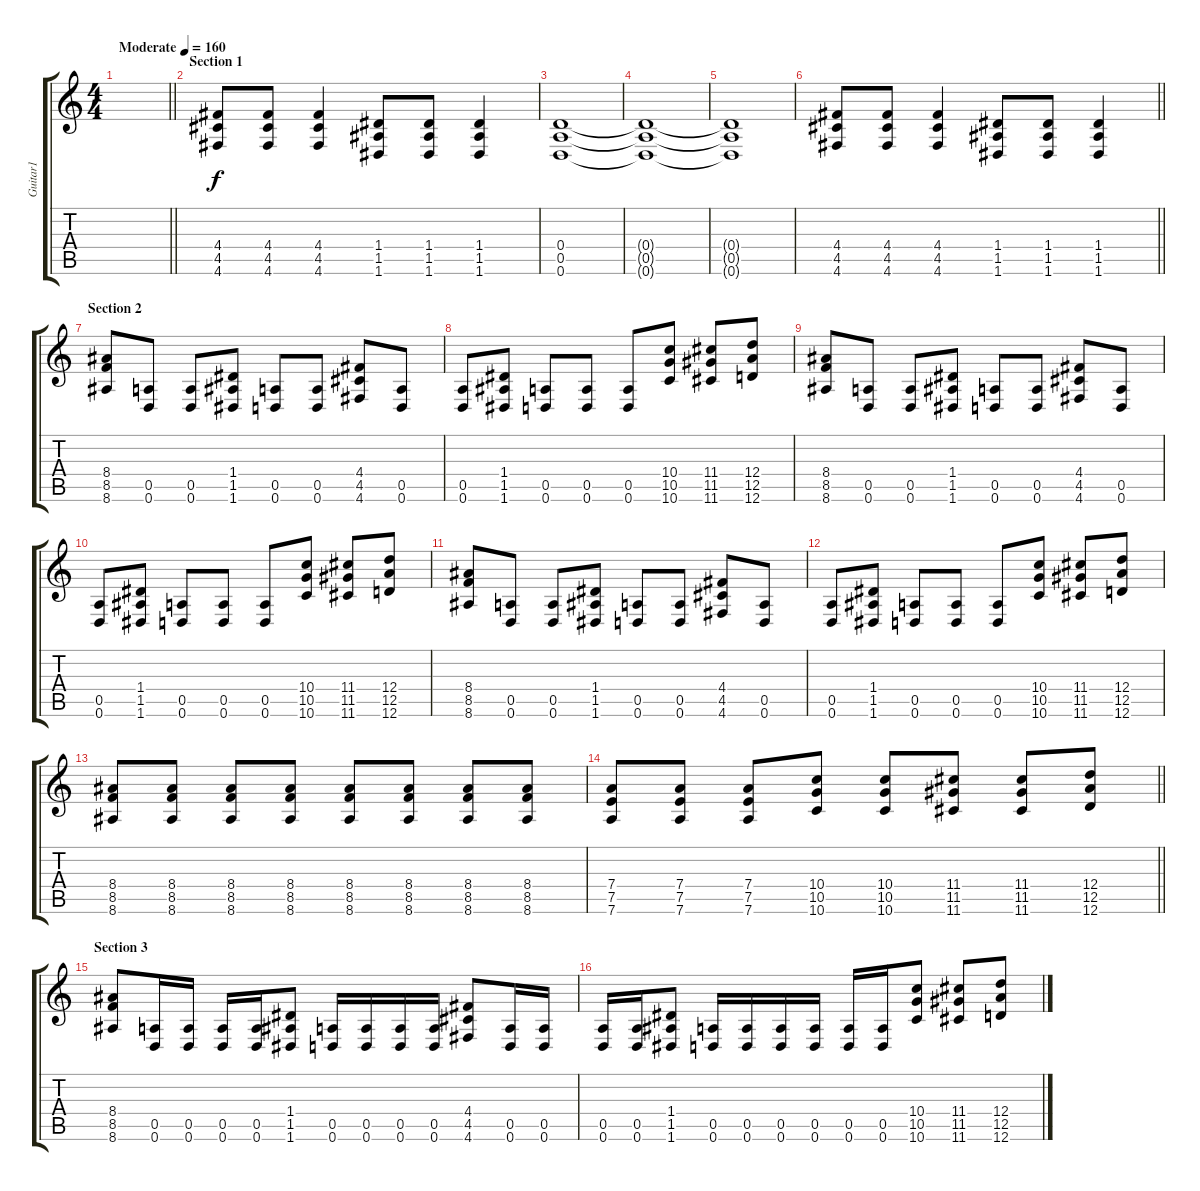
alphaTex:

\track ("Guitar1" "Guitar1") {instrument distortionguitar}
\staff {score tabs}
\tuning (E4 B3 G3 D3 A2 D2) {hide}
\ts (4 4)
\tempo (160 "Moderate")
\clef g2
\barLineRight lightlight
\ks c
|
\section ("" "Section 1")
(4.4 4.5 4.6).8 (4.4 4.5 4.6).8 (4.4 4.5 4.6).4 (1.4 1.5 1.6).8 (1.4 1.5 1.6).8 (1.4 1.5 1.6).4 |
(0.4 0.5 0.6).1 |
(0.4{t} 0.5{t} 0.6{t}).1 |
(0.4{t} 0.5{t} 0.6{t}).1 |
\barLineRight lightlight
(4.4 4.5 4.6).8 (4.4 4.5 4.6).8 (4.4 4.5 4.6).4 (1.4 1.5 1.6).8 (1.4 1.5 1.6).8 (1.4 1.5 1.6).4 |
\section ("" "Section 2")
(8.4 8.5 8.6).8 (0.5 0.6).8 (0.5 0.6).8 (1.4 1.5 1.6).8 (0.5 0.6).8 (0.5 0.6).8 (4.4 4.5 4.6).8 (0.5 0.6).8 |
(0.5 0.6).8 (1.4 1.5 1.6).8 (0.5 0.6).8 (0.5 0.6).8 (0.5 0.6).8 (10.4 10.5 10.6).8 (11.4 11.5 11.6).8 (12.4 12.5 12.6).8 |
(8.4 8.5 8.6).8 (0.5 0.6).8 (0.5 0.6).8 (1.4 1.5 1.6).8 (0.5 0.6).8 (0.5 0.6).8 (4.4 4.5 4.6).8 (0.5 0.6).8 |
(0.5 0.6).8 (1.4 1.5 1.6).8 (0.5 0.6).8 (0.5 0.6).8 (0.5 0.6).8 (10.4 10.5 10.6).8 (11.4 11.5 11.6).8 (12.4 12.5 12.6).8 |
(8.4 8.5 8.6).8 (0.5 0.6).8 (0.5 0.6).8 (1.4 1.5 1.6).8 (0.5 0.6).8 (0.5 0.6).8 (4.4 4.5 4.6).8 (0.5 0.6).8 |
(0.5 0.6).8 (1.4 1.5 1.6).8 (0.5 0.6).8 (0.5 0.6).8 (0.5 0.6).8 (10.4 10.5 10.6).8 (11.4 11.5 11.6).8 (12.4 12.5 12.6).8 |
(8.4 8.5 8.6).8 (8.4 8.5 8.6).8 (8.4 8.5 8.6).8 (8.4 8.5 8.6).8 (8.4 8.5 8.6).8 (8.4 8.5 8.6).8 (8.4 8.5 8.6).8 (8.4 8.5 8.6).8 |
\barLineRight lightlight
(7.4 7.5 7.6).8 (7.4 7.5 7.6).8 (7.4 7.5 7.6).8 (10.4 10.5 10.6).8 (10.4 10.5 10.6).8 (11.4 11.5 11.6).8 (11.4 11.5 11.6).8 (12.4 12.5 12.6).8 |
\section ("" "Section 3")
(8.4 8.5 8.6).8 (0.5 0.6).16 (0.5 0.6).16 (0.5 0.6).16 (0.5 0.6).16 (1.4 1.5 1.6).8 (0.5 0.6).16 (0.5 0.6).16 (0.5 0.6).16 (0.5 0.6).16 (4.4 4.5 4.6).8 (0.5 0.6).16 (0.5 0.6).16 |
(0.5 0.6).16 (0.5 0.6).16 (1.4 1.5 1.6).8 (0.5 0.6).16 (0.5 0.6).16 (0.5 0.6).16 (0.5 0.6).16 (0.5 0.6).16 (0.5 0.6).16 (10.4 10.5 10.6).8 (11.4 11.5 11.6).8 (12.4 12.5 12.6).8
